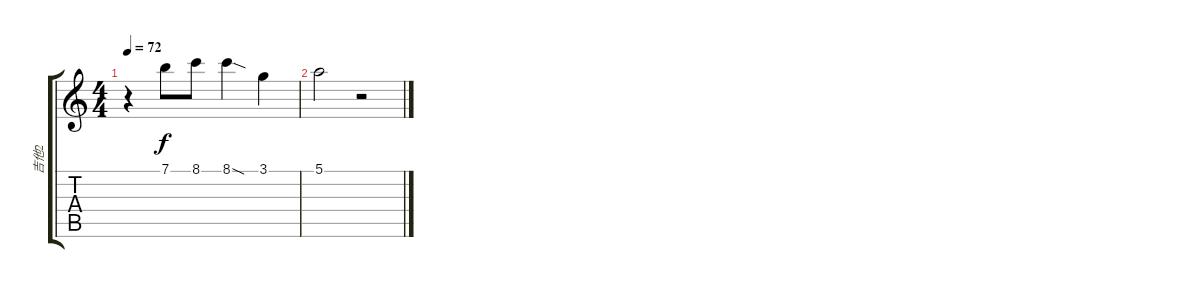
\track ("吉他2" "吉他2") {instrument electricguitarjazz}
\staff {score tabs}
\tuning (E4 B3 G3 D3 A2 E2) {hide}
\ts (4 4)
\tempo 72
\clef g2
\ks c
r.4{dy f} 7.1.8 8.1.8 8.1{sod}.4 3.1.4 |
5.1.2 r.2
